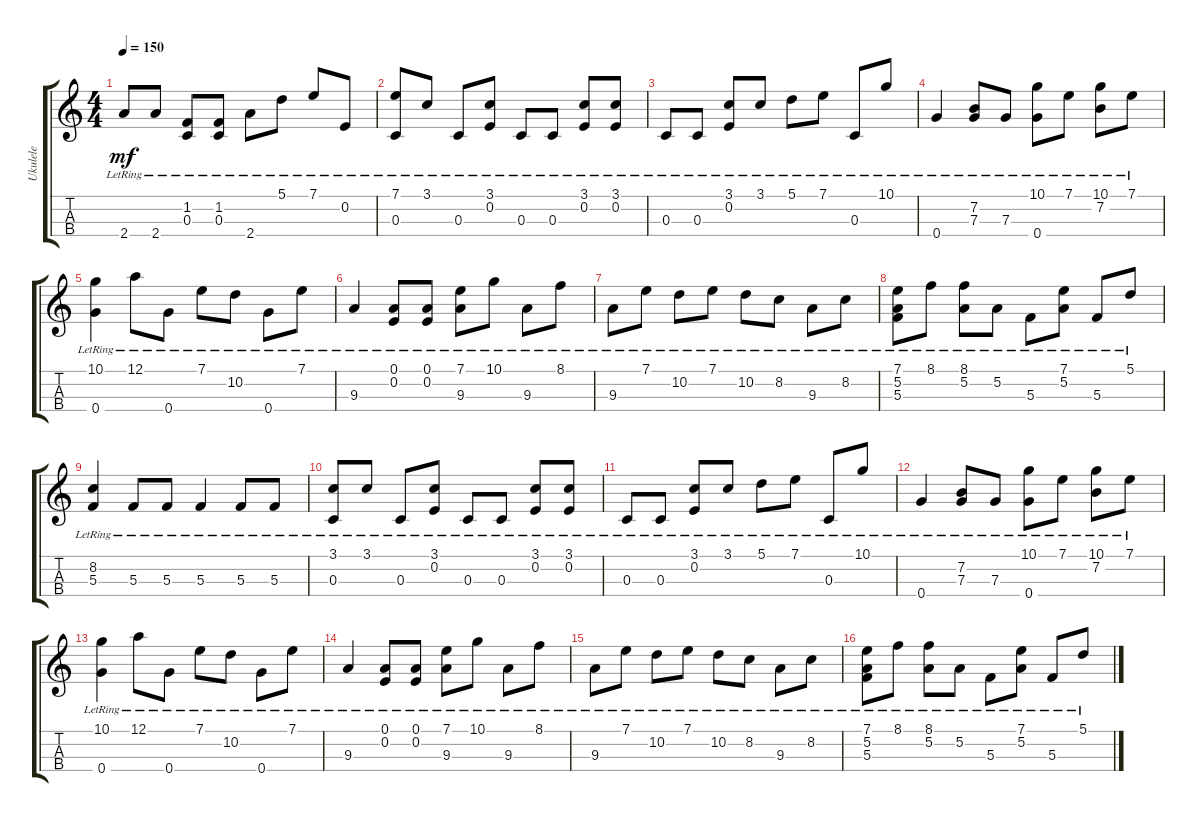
\track ("Ukulele" "Ukulele") {instrument shamisen}
\staff {score tabs}
\tuning (A4 E4 C4 G4) {hide}
\ts (4 4)
\tempo 150
\clef g2
\ks c
2.4{lr}.8{dy mf} 2.4{lr}.8 (1.2{lr} 0.3{lr}).8 (1.2{lr} 0.3{lr}).8 2.4{lr}.8 5.1{lr}.8 7.1{lr}.8 0.2{lr}.8 |
(7.1{lr} 0.3{lr}).8 3.1{lr}.8 0.3{lr}.8 (3.1{lr} 0.2{lr}).8 0.3{lr}.8 0.3{lr}.8 (3.1{lr} 0.2{lr}).8 (3.1{lr} 0.2{lr}).8 |
0.3{lr}.8 0.3{lr}.8 (3.1{lr} 0.2{lr}).8 3.1{lr}.8 5.1{lr}.8 7.1{lr}.8 0.3{lr}.8 10.1{lr}.8 |
0.4{lr}.4 (7.2{lr} 7.3{lr}).8 7.3{lr}.8 (10.1{lr} 0.4{lr}).8 7.1{lr}.8 (10.1{lr} 7.2{lr}).8 7.1{lr}.8 |
(10.1{lr} 0.4{lr}).4 12.1{lr}.8 0.4{lr}.8 7.1{lr}.8 10.2{lr}.8 0.4{lr}.8 7.1{lr}.8 |
9.3{lr}.4 (0.1{lr} 0.2{lr}).8 (0.1{lr} 0.2{lr}).8 (7.1{lr} 9.3{lr}).8 10.1{lr}.8 9.3{lr}.8 8.1{lr}.8 |
9.3{lr}.8 7.1{lr}.8 10.2{lr}.8 7.1{lr}.8 10.2{lr}.8 8.2{lr}.8 9.3{lr}.8 8.2{lr}.8 |
(7.1{lr} 5.2{lr} 5.3{lr}).8 8.1{lr}.8 (8.1{lr} 5.2{lr}).8 5.2{lr}.8 5.3{lr}.8 (7.1{lr} 5.2{lr}).8 5.3{lr}.8 5.1{lr}.8 |
(8.2{lr} 5.3{lr}).4 5.3{lr}.8 5.3{lr}.8 5.3{lr}.4 5.3{lr}.8 5.3{lr}.8 |
(3.1{lr} 0.3{lr}).8 3.1{lr}.8 0.3{lr}.8 (3.1{lr} 0.2{lr}).8 0.3{lr}.8 0.3{lr}.8 (3.1{lr} 0.2{lr}).8 (3.1{lr} 0.2{lr}).8 |
0.3{lr}.8 0.3{lr}.8 (3.1{lr} 0.2{lr}).8 3.1{lr}.8 5.1{lr}.8 7.1{lr}.8 0.3{lr}.8 10.1{lr}.8 |
0.4{lr}.4 (7.2{lr} 7.3{lr}).8 7.3{lr}.8 (10.1{lr} 0.4{lr}).8 7.1{lr}.8 (10.1{lr} 7.2{lr}).8 7.1{lr}.8 |
(10.1{lr} 0.4{lr}).4 12.1{lr}.8 0.4{lr}.8 7.1{lr}.8 10.2{lr}.8 0.4{lr}.8 7.1{lr}.8 |
9.3{lr}.4 (0.1{lr} 0.2{lr}).8 (0.1{lr} 0.2{lr}).8 (7.1{lr} 9.3{lr}).8 10.1{lr}.8 9.3{lr}.8 8.1{lr}.8 |
9.3{lr}.8 7.1{lr}.8 10.2{lr}.8 7.1{lr}.8 10.2{lr}.8 8.2{lr}.8 9.3{lr}.8 8.2{lr}.8 |
(7.1{lr} 5.2{lr} 5.3{lr}).8 8.1{lr}.8 (8.1{lr} 5.2{lr}).8 5.2{lr}.8 5.3{lr}.8 (7.1{lr} 5.2{lr}).8 5.3{lr}.8 5.1{lr}.8
